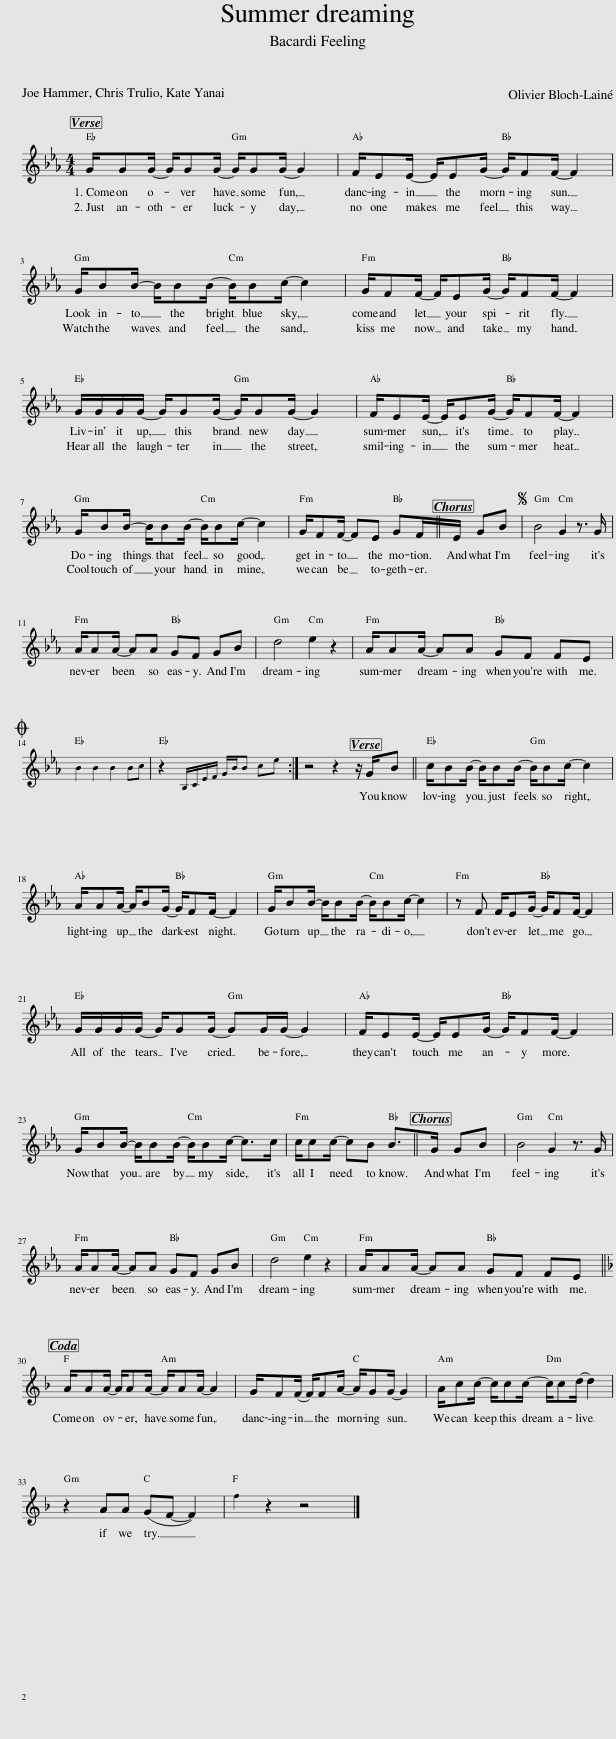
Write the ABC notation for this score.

X:1
L:1/8
M:4/4
I:linebreak $
K:Eb
V:1 treble
V:1
 G/GG/- G/GG/- G/GG/- G2 | F/EE/- E/EG/- G/FF/- F2 |$ G/BB/- B/BB/- B/Bc/- c2 | G/FF/- F/EG/- G/FF/- F2 |$ G/G/G/G/- G/GG/- G/GG/- G2 | %5
 F/EE/- E/EG/- G/FF/- F2 |$ G/BB/- B/BB/- B/Bc/- c2 | G/FF/- FE GF/ ||E/ GB |S B4 G2 z3/2 G/ |$ %10
 A/AA/- AA GF GB | d4 e2 z2 | A/AA/- AA GF FE |$O B2 B2 B2 Bc | z2 B,/C/E/F/ G/B/B ce :| %15
 z4 z2 z/ G/B || c/BB/- B/BB/- B/Bc/- c2 |$ A/AA/- A/BG/- G/FF/- F2 | G/BB/- B/BB/- B/Bc/- c2 | z F F/EG/- G/FF/- F2 |$ %20
 G/G/G/G/- G/GG/- GG/G/- G2 | F/EE/- E/EG/- G/FF/- F2 |$ G/BB/- B/BB/- B/Bc/- c>c | c/cc/- cB B3/2 ||G/ GB | %25
 B4 G2 z3/2 G/ |$ A/AA/- AA GF GB | d4 e2 z2 | A/AA/- AA GF FE ||$[K:F] A/AA/- A/AA/- A/AA/- A2 | %30
 G/F(F/ F/)FA/- A/GG/- G2 | A/cc/- c/cc/- c/cd/- d2 |$ z2 AA (GF- F2) | f2 z2 z4 |] %34
